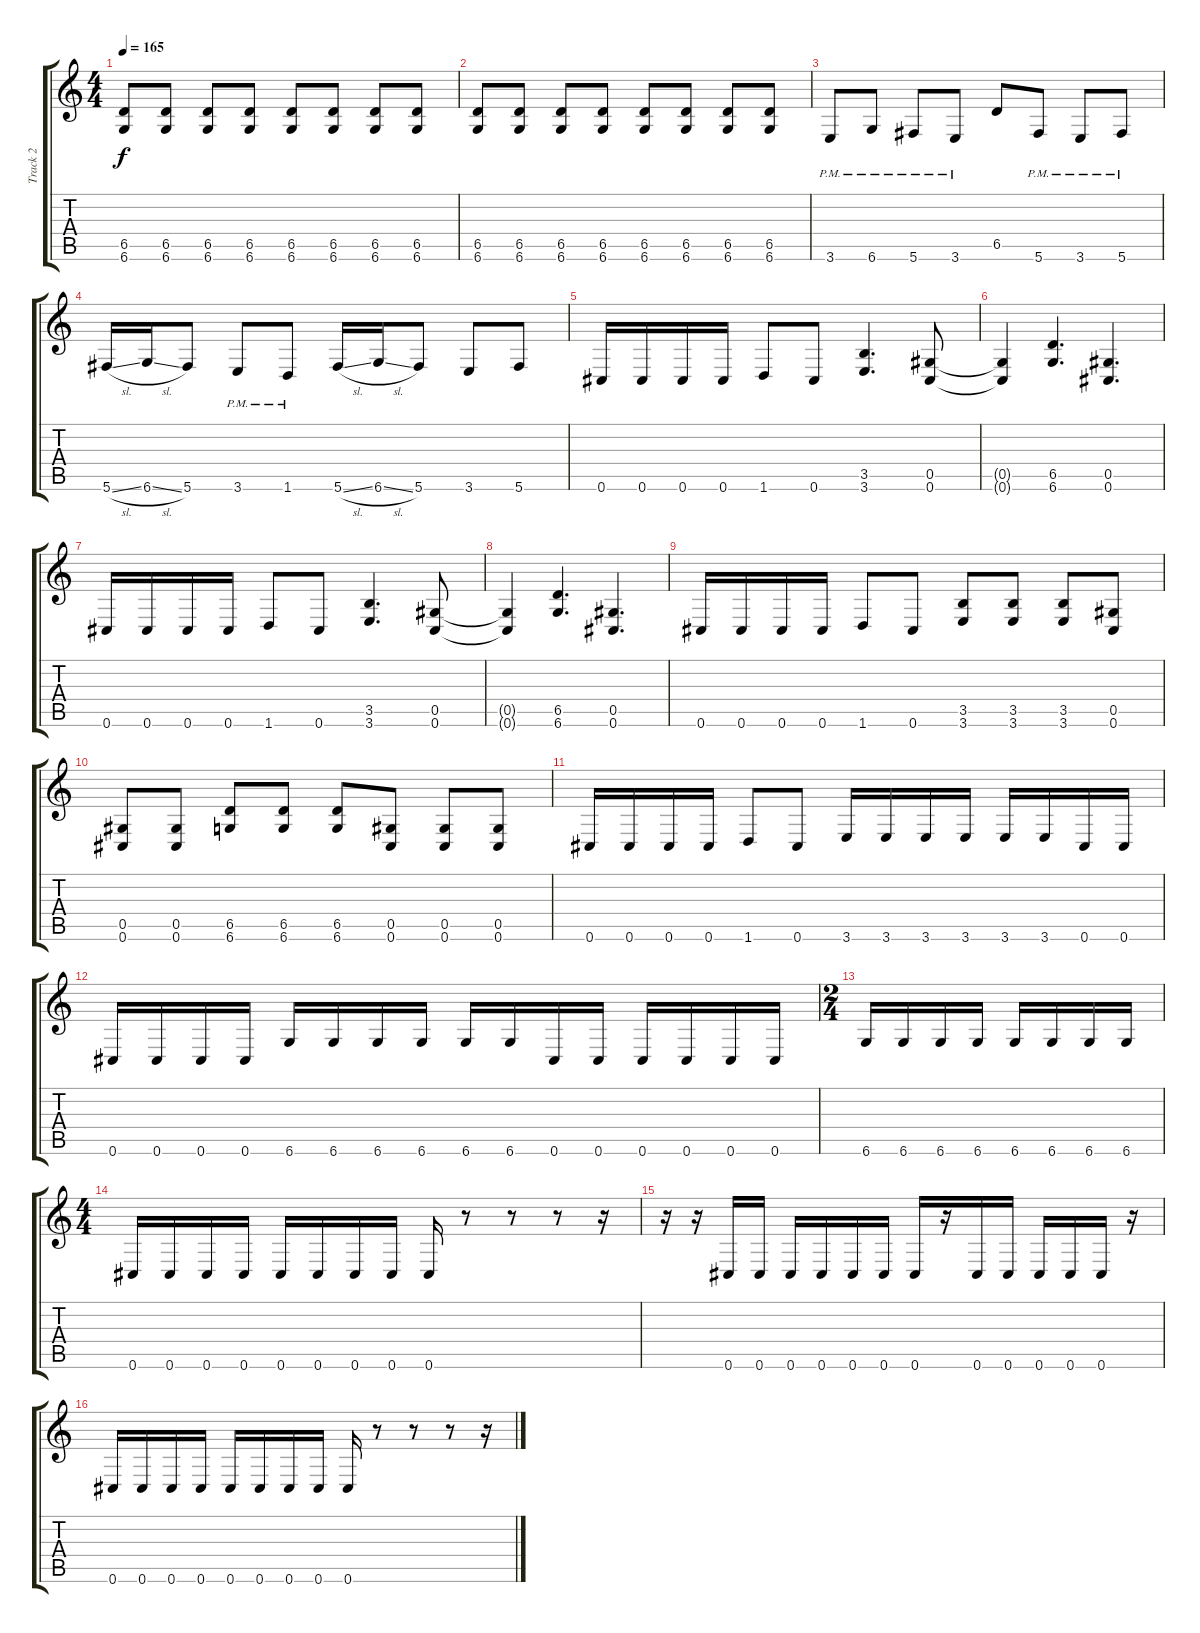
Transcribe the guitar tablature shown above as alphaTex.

\track ("Track 2" "Track 2") {instrument distortionguitar}
\staff {score tabs}
\tuning (Eb4 Bb3 Gb3 Db3 Ab2 Db2) {hide}
\ts (4 4)
\tempo 165
\clef g2
\ks c
(6.5 6.6).8{dy f} (6.5 6.6).8 (6.5 6.6).8 (6.5 6.6).8 (6.5 6.6).8 (6.5 6.6).8 (6.5 6.6).8 (6.5 6.6).8 |
(6.5 6.6).8 (6.5 6.6).8 (6.5 6.6).8 (6.5 6.6).8 (6.5 6.6).8 (6.5 6.6).8 (6.5 6.6).8 (6.5 6.6).8 |
3.6{pm}.8 6.6{pm}.8 5.6{pm}.8 3.6{pm}.8 6.5.8 5.6{pm}.8 3.6{pm}.8 5.6{pm}.8 |
5.6{sl}.16 6.6{sl}.16 5.6.8 3.6{pm}.8 1.6{pm}.8 5.6{sl}.16 6.6{sl}.16 5.6.8 3.6.8 5.6.8 |
0.6.16 0.6.16 0.6.16 0.6.16 1.6.8 0.6.8 (3.5 3.6).4{d} (0.5 0.6).8 |
(0.5{t} 0.6{t}).4 (6.5 6.6).4{d} (0.5 0.6).4{d} |
0.6.16 0.6.16 0.6.16 0.6.16 1.6.8 0.6.8 (3.5 3.6).4{d} (0.5 0.6).8 |
(0.5{t} 0.6{t}).4 (6.5 6.6).4{d} (0.5 0.6).4{d} |
0.6.16 0.6.16 0.6.16 0.6.16 1.6.8 0.6.8 (3.5 3.6).8 (3.5 3.6).8 (3.5 3.6).8 (0.5 0.6).8 |
(0.5 0.6).8 (0.5 0.6).8 (6.5 6.6).8 (6.5 6.6).8 (6.5 6.6).8 (0.5 0.6).8 (0.5 0.6).8 (0.5 0.6).8 |
0.6.16 0.6.16 0.6.16 0.6.16 1.6.8 0.6.8 3.6.16 3.6.16 3.6.16 3.6.16 3.6.16 3.6.16 0.6.16 0.6.16 |
0.6.16 0.6.16 0.6.16 0.6.16 6.6.16 6.6.16 6.6.16 6.6.16 6.6.16 6.6.16 0.6.16 0.6.16 0.6.16 0.6.16 0.6.16 0.6.16 |
\ts (2 4)
6.6.16 6.6.16 6.6.16 6.6.16 6.6.16 6.6.16 6.6.16 6.6.16 |
\ts (4 4)
0.6.16 0.6.16 0.6.16 0.6.16 0.6.16 0.6.16 0.6.16 0.6.16 0.6.16 r.8 r.8 r.8 r.16 |
r.16 r.16 0.6.16 0.6.16 0.6.16 0.6.16 0.6.16 0.6.16 0.6.16 r.16 0.6.16 0.6.16 0.6.16 0.6.16 0.6.16 r.16 |
0.6.16 0.6.16 0.6.16 0.6.16 0.6.16 0.6.16 0.6.16 0.6.16 0.6.16 r.8 r.8 r.8 r.16
